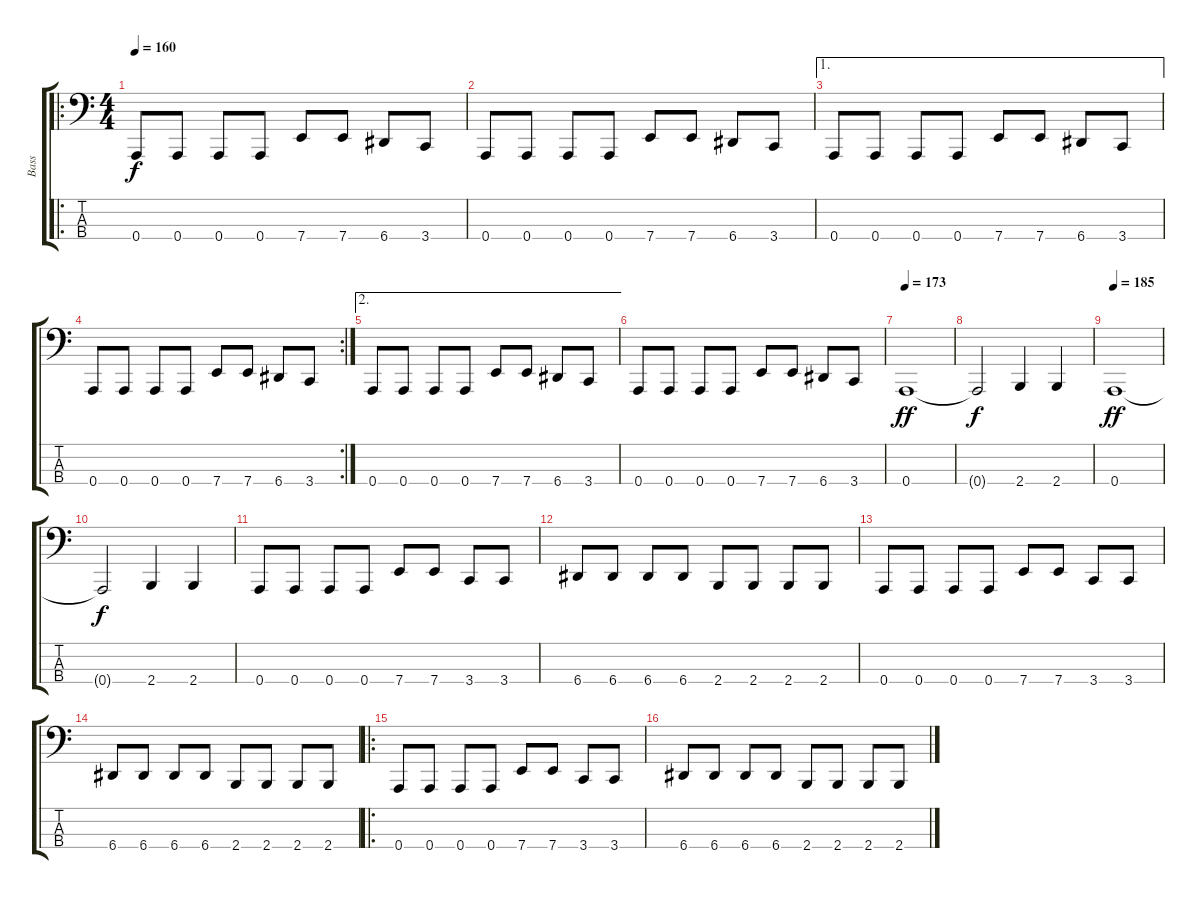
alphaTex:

\track ("Bass" "Bass") {instrument electricbasspick}
\staff {score tabs}
\tuning (C2 G1 D1 A0) {hide}
\ro
\ts (4 4)
\tempo 160
\clef f4
\ks c
0.4.8{dy f instrument electricbasspick} 0.4.8 0.4.8 0.4.8 7.4.8 7.4.8 6.4.8 3.4.8 |
0.4.8 0.4.8 0.4.8 0.4.8 7.4.8 7.4.8 6.4.8 3.4.8 |
\ae 1
0.4.8 0.4.8 0.4.8 0.4.8 7.4.8 7.4.8 6.4.8 3.4.8 |
\rc 2
0.4.8 0.4.8 0.4.8 0.4.8 7.4.8 7.4.8 6.4.8 3.4.8 |
\ae 2
0.4.8 0.4.8 0.4.8 0.4.8 7.4.8 7.4.8 6.4.8 3.4.8 |
0.4.8 0.4.8 0.4.8 0.4.8 7.4.8 7.4.8 6.4.8 3.4.8 |
\tempo 173
0.4.1{dy ff} |
0.4{t}.2{dy f} 2.4.4 2.4.4 |
\tempo 185
0.4.1{dy ff} |
0.4{t}.2{dy f} 2.4.4 2.4.4 |
0.4.8 0.4.8 0.4.8 0.4.8 7.4.8 7.4.8 3.4.8 3.4.8 |
6.4.8 6.4.8 6.4.8 6.4.8 2.4.8 2.4.8 2.4.8 2.4.8 |
0.4.8 0.4.8 0.4.8 0.4.8 7.4.8 7.4.8 3.4.8 3.4.8 |
6.4.8 6.4.8 6.4.8 6.4.8 2.4.8 2.4.8 2.4.8 2.4.8 |
\ro
0.4.8 0.4.8 0.4.8 0.4.8 7.4.8 7.4.8 3.4.8 3.4.8 |
6.4.8 6.4.8 6.4.8 6.4.8 2.4.8 2.4.8 2.4.8 2.4.8
